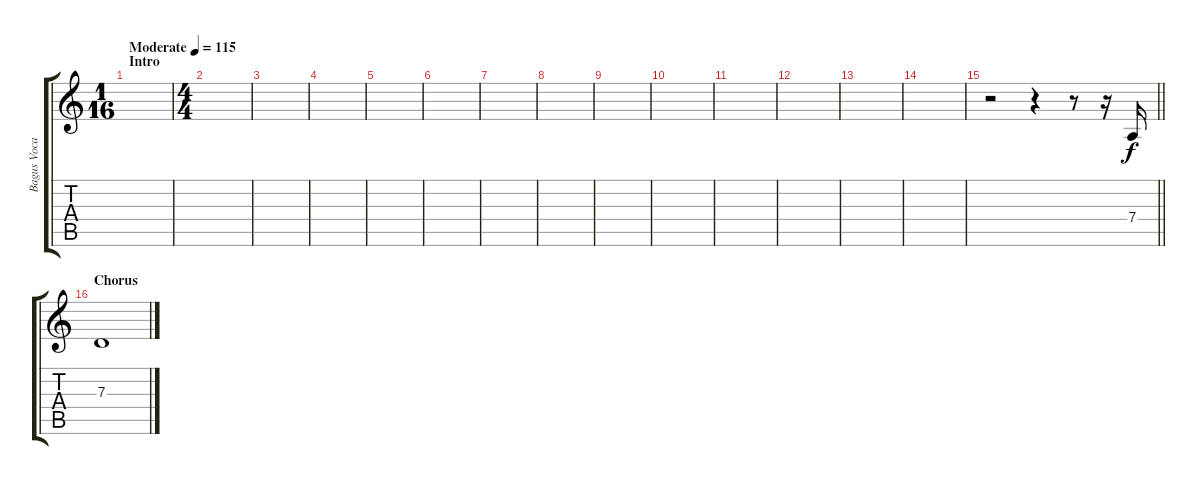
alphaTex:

\track ("Bagus Vocal" "Bagus Voca") {instrument lead2sawtooth}
\staff {score tabs}
\tuning (E4 B3 G3 D3 A2 E2) {hide}
\ts (1 16)
\section ("" "Intro")
\tempo (115 "Moderate")
\clef g2
\ks c
|
\ts (4 4)
|
|
|
|
|
|
|
|
|
|
|
|
|
\barLineRight lightlight
r.2 r.4 r.8 r.16 7.4.16 |
\section ("" "Chorus")
7.3.1
